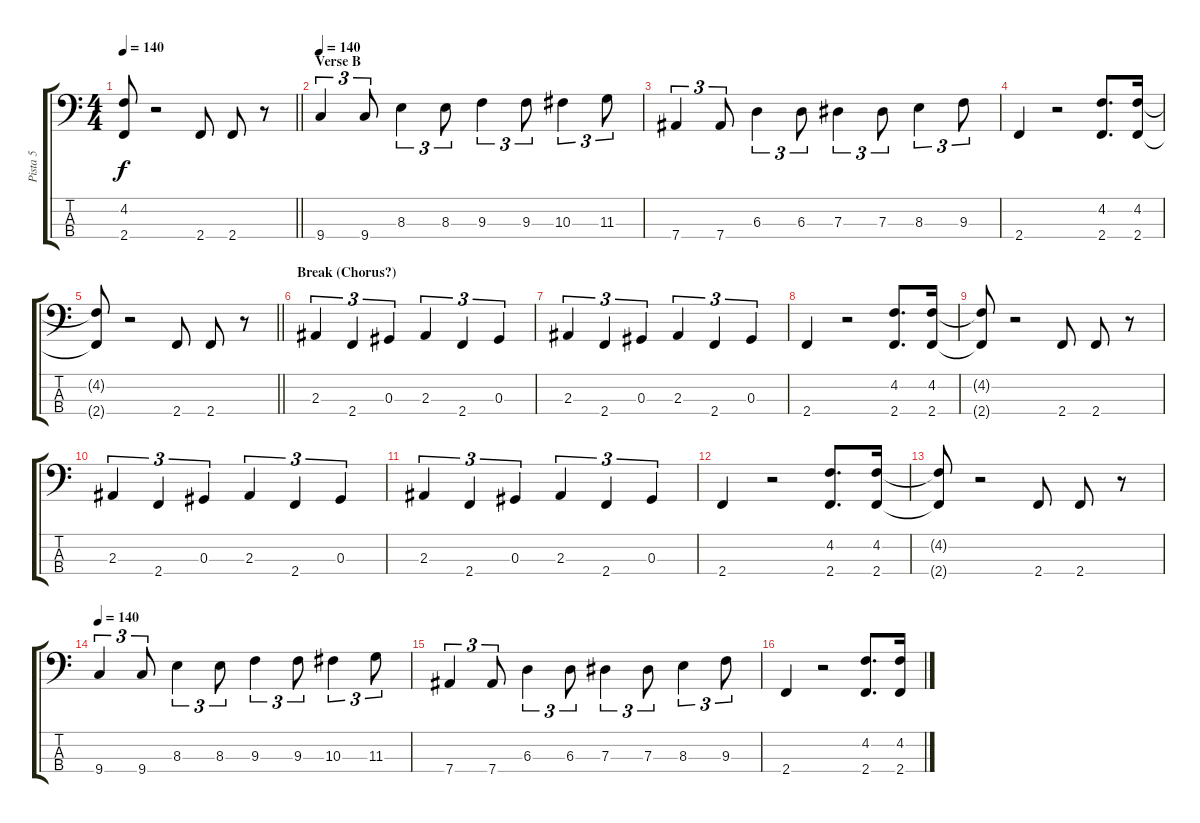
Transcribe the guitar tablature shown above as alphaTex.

\track ("Pista 5" "Pista 5") {instrument electricbasspick}
\staff {score tabs}
\tuning (Gb2 Db2 Ab1 Eb1) {hide}
\ts (4 4)
\tempo 140
\clef f4
\barLineRight lightlight
\ks c
(4.2{t} 2.4{t}).8{dy f} r.2 2.4.8 2.4.8 r.8 |
\section ("" "Verse B")
\tempo 140
9.4.4{tu (3 2)} 9.4.8{tu (3 2)} 8.3.4{tu (3 2)} 8.3.8{tu (3 2)} 9.3.4{tu (3 2)} 9.3.8{tu (3 2)} 10.3.4{tu (3 2)} 11.3.8{tu (3 2)} |
7.4.4{tu (3 2)} 7.4.8{tu (3 2)} 6.3.4{tu (3 2)} 6.3.8{tu (3 2)} 7.3.4{tu (3 2)} 7.3.8{tu (3 2)} 8.3.4{tu (3 2)} 9.3.8{tu (3 2)} |
2.4.4 r.2 (4.2 2.4).8{d} (4.2 2.4).16 |
\barLineRight lightlight
(4.2{t} 2.4{t}).8 r.2 2.4.8 2.4.8 r.8 |
\section ("" "Break (Chorus?)")
2.3.4{tu (3 2)} 2.4.4{tu (3 2)} 0.3.4{tu (3 2)} 2.3.4{tu (3 2)} 2.4.4{tu (3 2)} 0.3.4{tu (3 2)} |
2.3.4{tu (3 2)} 2.4.4{tu (3 2)} 0.3.4{tu (3 2)} 2.3.4{tu (3 2)} 2.4.4{tu (3 2)} 0.3.4{tu (3 2)} |
2.4.4 r.2 (4.2 2.4).8{d} (4.2 2.4).16 |
(4.2{t} 2.4{t}).8 r.2 2.4.8 2.4.8 r.8 |
2.3.4{tu (3 2)} 2.4.4{tu (3 2)} 0.3.4{tu (3 2)} 2.3.4{tu (3 2)} 2.4.4{tu (3 2)} 0.3.4{tu (3 2)} |
2.3.4{tu (3 2)} 2.4.4{tu (3 2)} 0.3.4{tu (3 2)} 2.3.4{tu (3 2)} 2.4.4{tu (3 2)} 0.3.4{tu (3 2)} |
2.4.4 r.2 (4.2 2.4).8{d} (4.2 2.4).16 |
(4.2{t} 2.4{t}).8 r.2 2.4.8 2.4.8 r.8 |
\tempo 140
9.4.4{tu (3 2)} 9.4.8{tu (3 2)} 8.3.4{tu (3 2)} 8.3.8{tu (3 2)} 9.3.4{tu (3 2)} 9.3.8{tu (3 2)} 10.3.4{tu (3 2)} 11.3.8{tu (3 2)} |
7.4.4{tu (3 2)} 7.4.8{tu (3 2)} 6.3.4{tu (3 2)} 6.3.8{tu (3 2)} 7.3.4{tu (3 2)} 7.3.8{tu (3 2)} 8.3.4{tu (3 2)} 9.3.8{tu (3 2)} |
2.4.4 r.2 (4.2 2.4).8{d} (4.2 2.4).16
